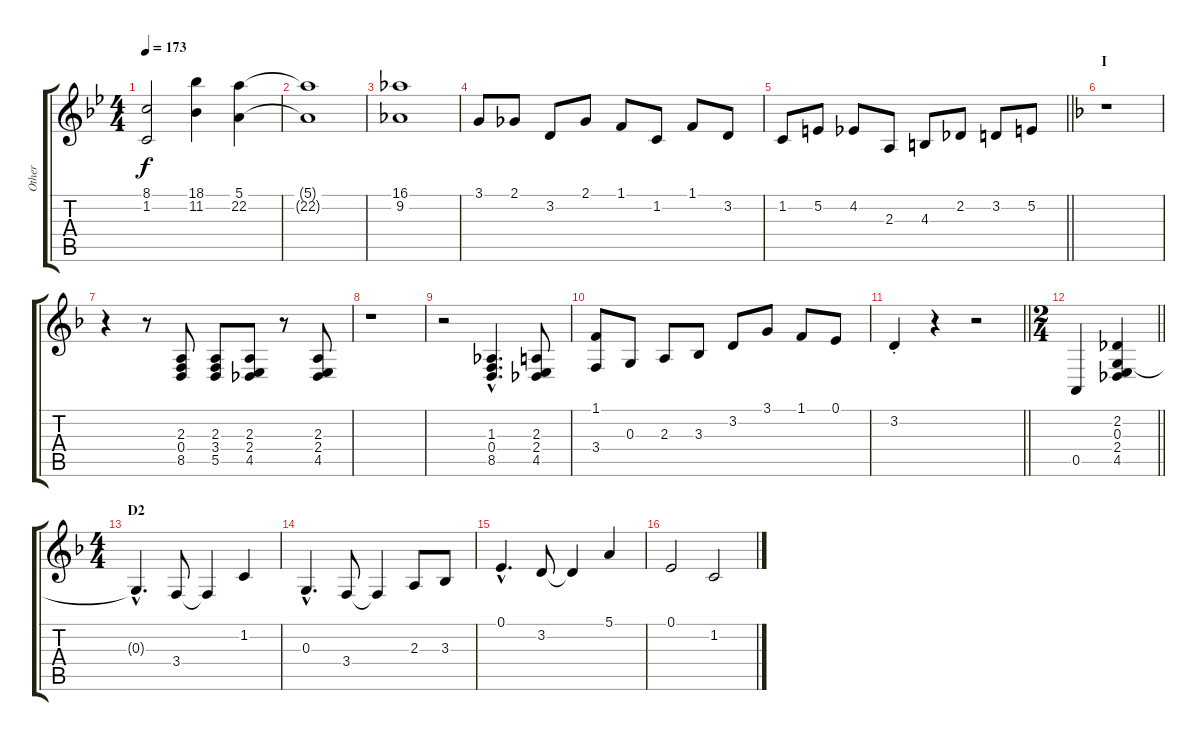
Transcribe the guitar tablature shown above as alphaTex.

\track ("Other" "Other") {instrument synthbrass2}
\staff {score tabs}
\tuning (E4 B3 G3 D3 A2 E2) {hide}
\ts (4 4)
\tempo 173
\clef g2
\ks gminor
(8.1{t} 1.2{t}).2{dy f} (18.1 11.2).4 (5.1 22.2).4 |
(5.1{t} 22.2{t}).1 |
(16.1 9.2).1 |
3.1.8 2.1.8 3.2.8 2.1.8 1.1.8 1.2.8 1.1.8 3.2.8 |
\barLineRight lightlight
1.2.8 5.2.8 4.2.8 2.3.8 4.3.8 2.2.8 3.2.8 5.2.8 |
\section ("" "I")
\ks dminor
r.1 |
r.4{instrument synthbrass2} r.8 (2.3 0.4 8.5).8 (2.3 3.4 5.5).8 (2.3 2.4 4.5).8 r.8 (2.3 2.4 4.5).8 |
r.1 |
r.2 (1.3{hac} 0.4{hac} 8.5{hac}).4{d} (2.3 2.4 4.5).8 |
(1.1 3.4).8{instrument orchestralharp} 0.3.8 2.3.8 3.3.8 3.2.8 3.1.8 1.1.8 0.1.8 |
\barLineRight lightlight
3.2{st}.4 r.4{instrument synthbrass2} r.2 |
\ts (2 4)
\barLineRight lightlight
0.5.4 (2.2 0.3 2.4 4.5).4 |
\ts (4 4)
\section ("" "D2")
0.3{hac t}.4{d} 3.4.8 3.4{t}.4 1.2.4 |
0.3{hac}.4{d} 3.4.8 3.4{t}.4 2.3.8 3.3.8 |
0.1{hac}.4{d} 3.2.8 3.2{t}.4 5.1.4 |
0.1.2 1.2.2
